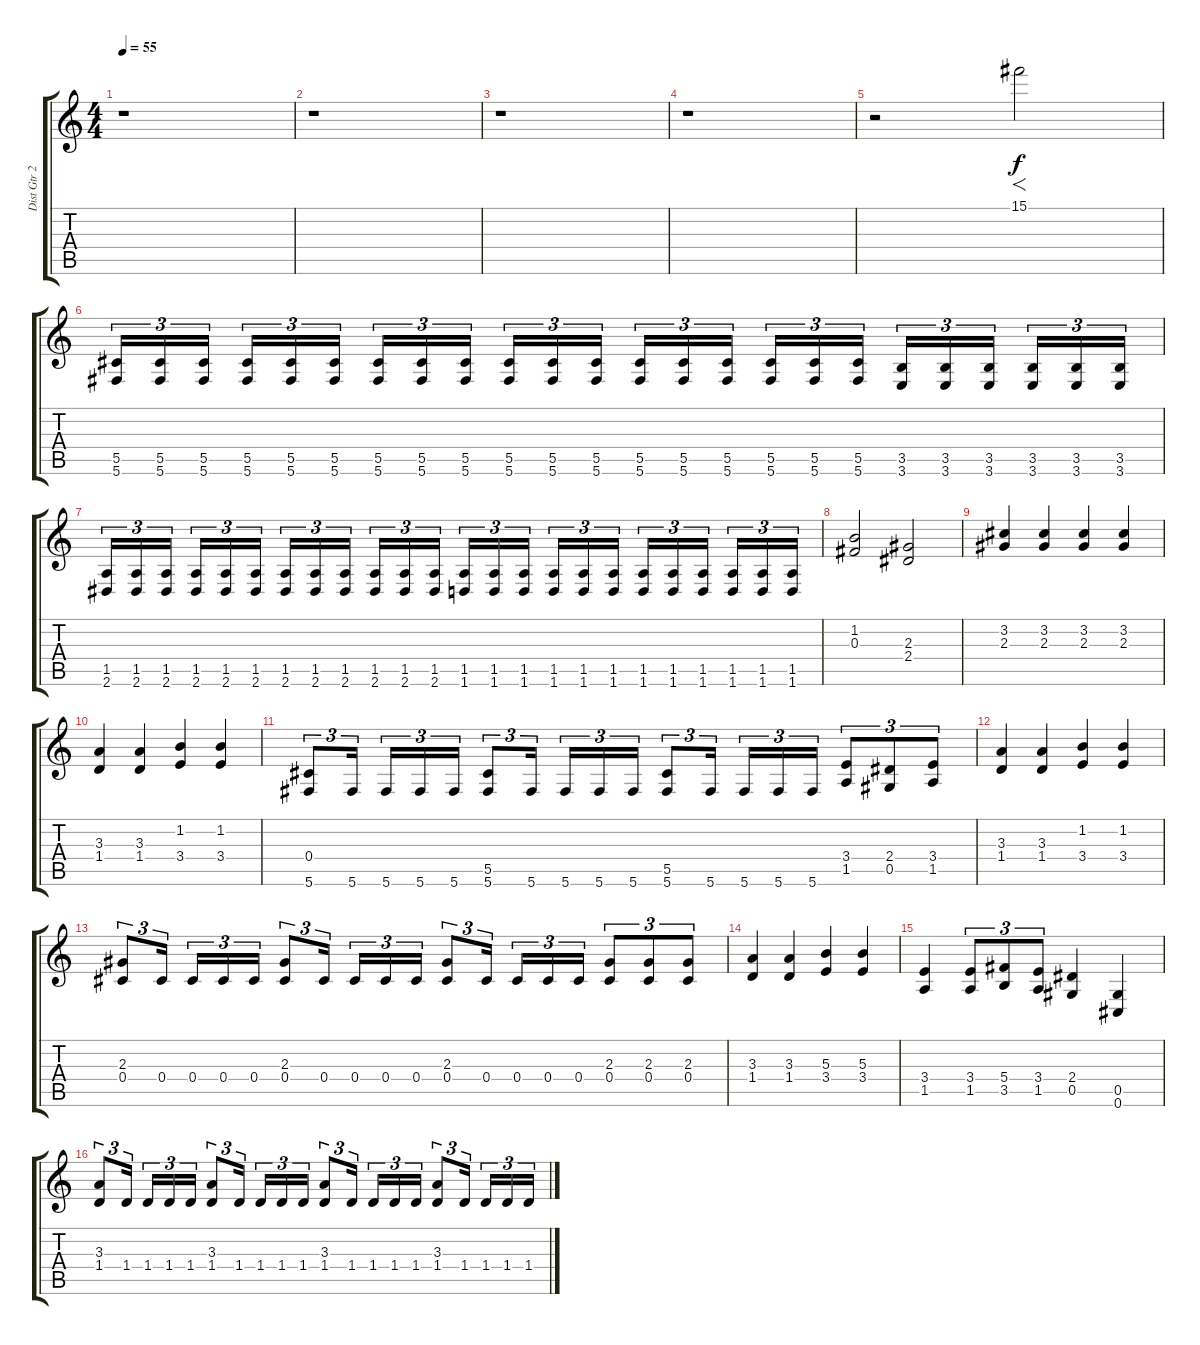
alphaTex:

\track ("Dist Gtr 2" "Dist Gtr 2") {instrument distortionguitar}
\staff {score tabs}
\tuning (Eb4 Bb3 Gb3 Db3 Ab2 Db2) {hide}
\ts (4 4)
\tempo 55
\clef g2
\ks c
r.1{dy f} |
r.1 |
r.1 |
r.1 |
r.2 15.1.2{f} |
(5.5 5.6).16{tu (3 2)} (5.5 5.6).16{tu (3 2)} (5.5 5.6).16{tu (3 2)} (5.5 5.6).16{tu (3 2)} (5.5 5.6).16{tu (3 2)} (5.5 5.6).16{tu (3 2)} (5.5 5.6).16{tu (3 2)} (5.5 5.6).16{tu (3 2)} (5.5 5.6).16{tu (3 2)} (5.5 5.6).16{tu (3 2)} (5.5 5.6).16{tu (3 2)} (5.5 5.6).16{tu (3 2)} (5.5 5.6).16{tu (3 2)} (5.5 5.6).16{tu (3 2)} (5.5 5.6).16{tu (3 2)} (5.5 5.6).16{tu (3 2)} (5.5 5.6).16{tu (3 2)} (5.5 5.6).16{tu (3 2)} (3.5 3.6).16{tu (3 2)} (3.5 3.6).16{tu (3 2)} (3.5 3.6).16{tu (3 2)} (3.5 3.6).16{tu (3 2)} (3.5 3.6).16{tu (3 2)} (3.5 3.6).16{tu (3 2)} |
(1.5 2.6).16{tu (3 2)} (1.5 2.6).16{tu (3 2)} (1.5 2.6).16{tu (3 2)} (1.5 2.6).16{tu (3 2)} (1.5 2.6).16{tu (3 2)} (1.5 2.6).16{tu (3 2)} (1.5 2.6).16{tu (3 2)} (1.5 2.6).16{tu (3 2)} (1.5 2.6).16{tu (3 2)} (1.5 2.6).16{tu (3 2)} (1.5 2.6).16{tu (3 2)} (1.5 2.6).16{tu (3 2)} (1.5 1.6).16{tu (3 2)} (1.5 1.6).16{tu (3 2)} (1.5 1.6).16{tu (3 2)} (1.5 1.6).16{tu (3 2)} (1.5 1.6).16{tu (3 2)} (1.5 1.6).16{tu (3 2)} (1.5 1.6).16{tu (3 2)} (1.5 1.6).16{tu (3 2)} (1.5 1.6).16{tu (3 2)} (1.5 1.6).16{tu (3 2)} (1.5 1.6).16{tu (3 2)} (1.5 1.6).16{tu (3 2)} |
(1.2 0.3).2 (2.3 2.4).2 |
(3.2 2.3).4 (3.2 2.3).4 (3.2 2.3).4 (3.2 2.3).4 |
(3.3 1.4).4 (3.3 1.4).4 (1.2 3.4).4 (1.2 3.4).4 |
(0.4 5.6).8{tu (3 2)} 5.6.16{tu (3 2)} 5.6.16{tu (3 2)} 5.6.16{tu (3 2)} 5.6.16{tu (3 2)} (5.5 5.6).8{tu (3 2)} 5.6.16{tu (3 2)} 5.6.16{tu (3 2)} 5.6.16{tu (3 2)} 5.6.16{tu (3 2)} (5.5 5.6).8{tu (3 2)} 5.6.16{tu (3 2)} 5.6.16{tu (3 2)} 5.6.16{tu (3 2)} 5.6.16{tu (3 2)} (3.4 1.5).8{tu (3 2)} (2.4 0.5).8{tu (3 2)} (3.4 1.5).8{tu (3 2)} |
(3.3 1.4).4 (3.3 1.4).4 (1.2 3.4).4 (1.2 3.4).4 |
(2.3 0.4).8{tu (3 2)} 0.4.16{tu (3 2)} 0.4.16{tu (3 2)} 0.4.16{tu (3 2)} 0.4.16{tu (3 2)} (2.3 0.4).8{tu (3 2)} 0.4.16{tu (3 2)} 0.4.16{tu (3 2)} 0.4.16{tu (3 2)} 0.4.16{tu (3 2)} (2.3 0.4).8{tu (3 2)} 0.4.16{tu (3 2)} 0.4.16{tu (3 2)} 0.4.16{tu (3 2)} 0.4.16{tu (3 2)} (2.3 0.4).8{tu (3 2)} (2.3 0.4).8{tu (3 2)} (2.3 0.4).8{tu (3 2)} |
(3.3 1.4).4 (3.3 1.4).4 (5.3 3.4).4 (5.3 3.4).4 |
(3.4 1.5).4 (3.4 1.5).8{tu (3 2)} (5.4 3.5).8{tu (3 2)} (3.4 1.5).8{tu (3 2)} (2.4 0.5).4 (0.5 0.6).4 |
(3.3 1.4).8{tu (3 2)} 1.4.16{tu (3 2)} 1.4.16{tu (3 2)} 1.4.16{tu (3 2)} 1.4.16{tu (3 2)} (3.3 1.4).8{tu (3 2)} 1.4.16{tu (3 2)} 1.4.16{tu (3 2)} 1.4.16{tu (3 2)} 1.4.16{tu (3 2)} (3.3 1.4).8{tu (3 2)} 1.4.16{tu (3 2)} 1.4.16{tu (3 2)} 1.4.16{tu (3 2)} 1.4.16{tu (3 2)} (3.3 1.4).8{tu (3 2)} 1.4.16{tu (3 2)} 1.4.16{tu (3 2)} 1.4.16{tu (3 2)} 1.4.16{tu (3 2)}
